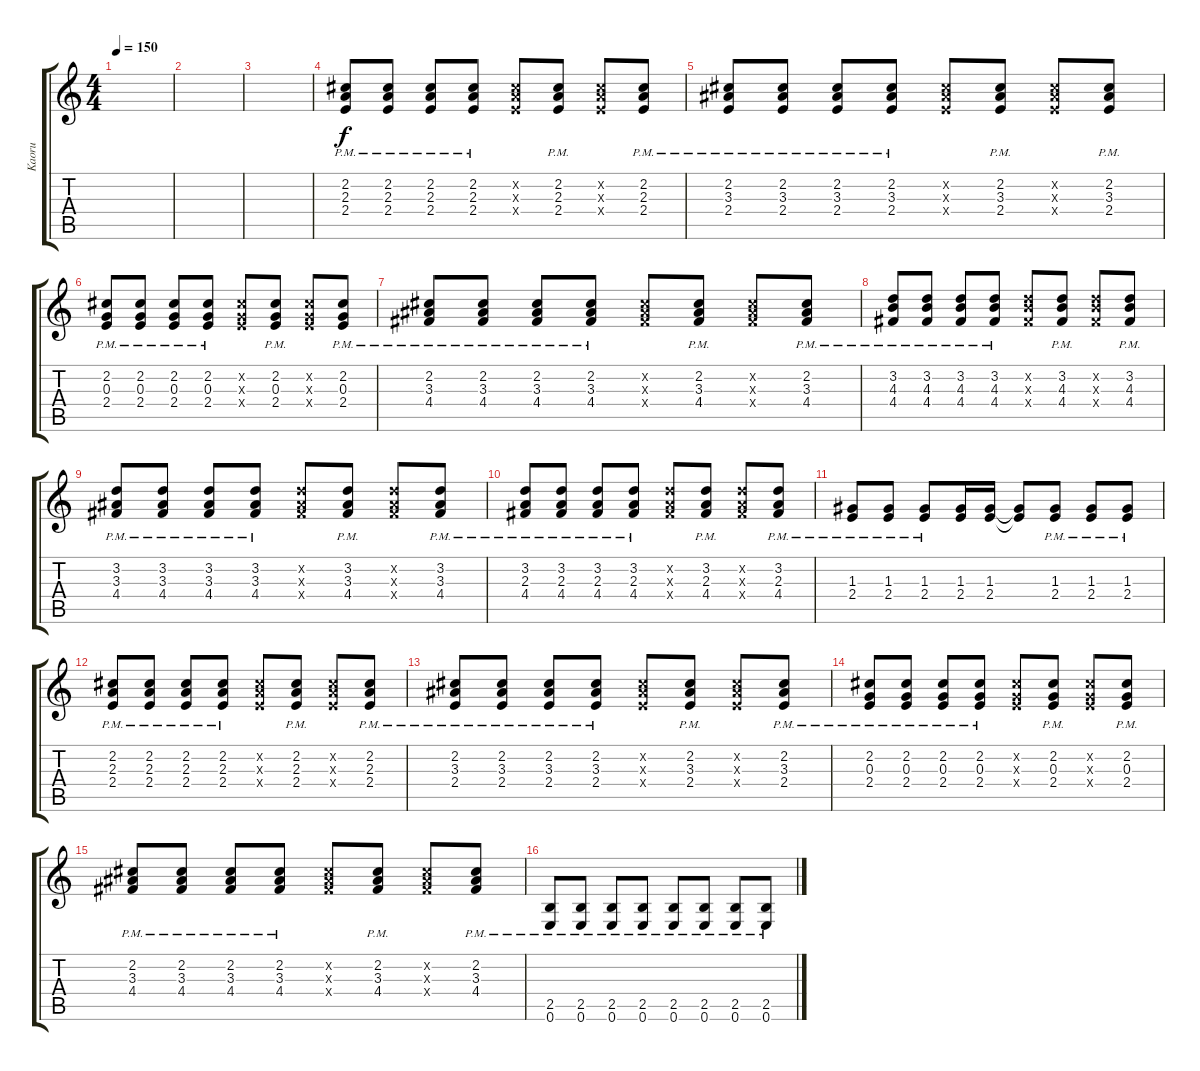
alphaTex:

\track ("Kaoru" "Kaoru") {instrument distortionguitar}
\staff {score tabs}
\tuning (E4 B3 G3 D3 A2 E2) {hide}
\ts (4 4)
\tempo 150
\clef g2
\ks c
|
|
|
(2.2{pm} 2.3{pm} 2.4{pm}).8{volume 13} (2.2{pm} 2.3{pm} 2.4{pm}).8 (2.2{pm} 2.3{pm} 2.4{pm}).8 (2.2{pm} 2.3{pm} 2.4{pm}).8 (2.2{x} 2.3{x} 2.4{x}).8 (2.2{pm} 2.3{pm} 2.4{pm}).8 (2.2{x} 2.3{x} 2.4{x}).8 (2.2{pm} 2.3{pm} 2.4{pm}).8 |
(2.2{pm} 3.3{pm} 2.4{pm}).8 (2.2{pm} 3.3{pm} 2.4{pm}).8 (2.2{pm} 3.3{pm} 2.4{pm}).8 (2.2{pm} 3.3{pm} 2.4{pm}).8 (2.2{x} 3.3{x} 2.4{x}).8 (2.2{pm} 3.3{pm} 2.4{pm}).8 (2.2{x} 3.3{x} 2.4{x}).8 (2.2{pm} 3.3{pm} 2.4{pm}).8 |
(2.2{pm} 0.3{pm} 2.4{pm}).8 (2.2{pm} 0.3{pm} 2.4{pm}).8 (2.2{pm} 0.3{pm} 2.4{pm}).8 (2.2{pm} 0.3{pm} 2.4{pm}).8 (2.2{x} 0.3{x} 2.4{x}).8 (2.2{pm} 0.3{pm} 2.4{pm}).8 (2.2{x} 0.3{x} 2.4{x}).8 (2.2{pm} 0.3{pm} 2.4{pm}).8 |
(2.2{pm} 3.3{pm} 4.4{pm}).8 (2.2{pm} 3.3{pm} 4.4{pm}).8 (2.2{pm} 3.3{pm} 4.4{pm}).8 (2.2{pm} 3.3{pm} 4.4{pm}).8 (2.2{x} 3.3{x} 4.4{x}).8 (2.2{pm} 3.3{pm} 4.4{pm}).8 (2.2{x} 3.3{x} 4.4{x}).8 (2.2{pm} 3.3{pm} 4.4{pm}).8 |
(3.2{pm} 4.3{pm} 4.4{pm}).8 (3.2{pm} 4.3{pm} 4.4{pm}).8 (3.2{pm} 4.3{pm} 4.4{pm}).8 (3.2{pm} 4.3{pm} 4.4{pm}).8 (3.2{x} 4.3{x} 4.4{x}).8 (3.2{pm} 4.3{pm} 4.4{pm}).8 (3.2{x} 4.3{x} 4.4{x}).8 (3.2{pm} 4.3{pm} 4.4{pm}).8 |
(3.2{pm} 3.3{pm} 4.4{pm}).8 (3.2{pm} 3.3{pm} 4.4{pm}).8 (3.2{pm} 3.3{pm} 4.4{pm}).8 (3.2{pm} 3.3{pm} 4.4{pm}).8 (3.2{x} 3.3{x} 4.4{x}).8 (3.2{pm} 3.3{pm} 4.4{pm}).8 (3.2{x} 3.3{x} 4.4{x}).8 (3.2{pm} 3.3{pm} 4.4{pm}).8 |
(3.2{pm} 2.3{pm} 4.4{pm}).8 (3.2{pm} 2.3{pm} 4.4{pm}).8 (3.2{pm} 2.3{pm} 4.4{pm}).8 (3.2{pm} 2.3{pm} 4.4{pm}).8 (3.2{x} 2.3{x} 4.4{x}).8 (3.2{pm} 2.3{pm} 4.4{pm}).8 (3.2{x} 2.3{x} 4.4{x}).8 (3.2{pm} 2.3{pm} 4.4{pm}).8 |
(1.3{pm} 2.4{pm}).8 (1.3{pm} 2.4{pm}).8 (1.3{pm} 2.4{pm}).8 (1.3 2.4).16 (1.3 2.4).16 (1.3{t} 2.4{t}).8 (1.3{pm} 2.4{pm}).8 (1.3{pm} 2.4{pm}).8 (1.3{pm} 2.4{pm}).8 |
(2.2{pm} 2.3{pm} 2.4{pm}).8 (2.2{pm} 2.3{pm} 2.4{pm}).8 (2.2{pm} 2.3{pm} 2.4{pm}).8 (2.2{pm} 2.3{pm} 2.4{pm}).8 (2.2{x} 2.3{x} 2.4{x}).8 (2.2{pm} 2.3{pm} 2.4{pm}).8 (2.2{x} 2.3{x} 2.4{x}).8 (2.2{pm} 2.3{pm} 2.4{pm}).8 |
(2.2{pm} 3.3{pm} 2.4{pm}).8 (2.2{pm} 3.3{pm} 2.4{pm}).8 (2.2{pm} 3.3{pm} 2.4{pm}).8 (2.2{pm} 3.3{pm} 2.4{pm}).8 (2.2{x} 3.3{x} 2.4{x}).8 (2.2{pm} 3.3{pm} 2.4{pm}).8 (2.2{x} 3.3{x} 2.4{x}).8 (2.2{pm} 3.3{pm} 2.4{pm}).8 |
(2.2{pm} 0.3{pm} 2.4{pm}).8 (2.2{pm} 0.3{pm} 2.4{pm}).8 (2.2{pm} 0.3{pm} 2.4{pm}).8 (2.2{pm} 0.3{pm} 2.4{pm}).8 (2.2{x} 0.3{x} 2.4{x}).8 (2.2{pm} 0.3{pm} 2.4{pm}).8 (2.2{x} 0.3{x} 2.4{x}).8 (2.2{pm} 0.3{pm} 2.4{pm}).8 |
(2.2{pm} 3.3{pm} 4.4{pm}).8 (2.2{pm} 3.3{pm} 4.4{pm}).8 (2.2{pm} 3.3{pm} 4.4{pm}).8 (2.2{pm} 3.3{pm} 4.4{pm}).8 (2.2{x} 3.3{x} 4.4{x}).8 (2.2{pm} 3.3{pm} 4.4{pm}).8 (2.2{x} 3.3{x} 4.4{x}).8 (2.2{pm} 3.3{pm} 4.4{pm}).8 |
(2.5{pm} 0.6{pm}).8 (2.5{pm} 0.6{pm}).8 (2.5{pm} 0.6{pm}).8 (2.5{pm} 0.6{pm}).8 (2.5{pm} 0.6{pm}).8 (2.5{pm} 0.6{pm}).8 (2.5{pm} 0.6{pm}).8 (2.5{pm} 0.6{pm}).8
